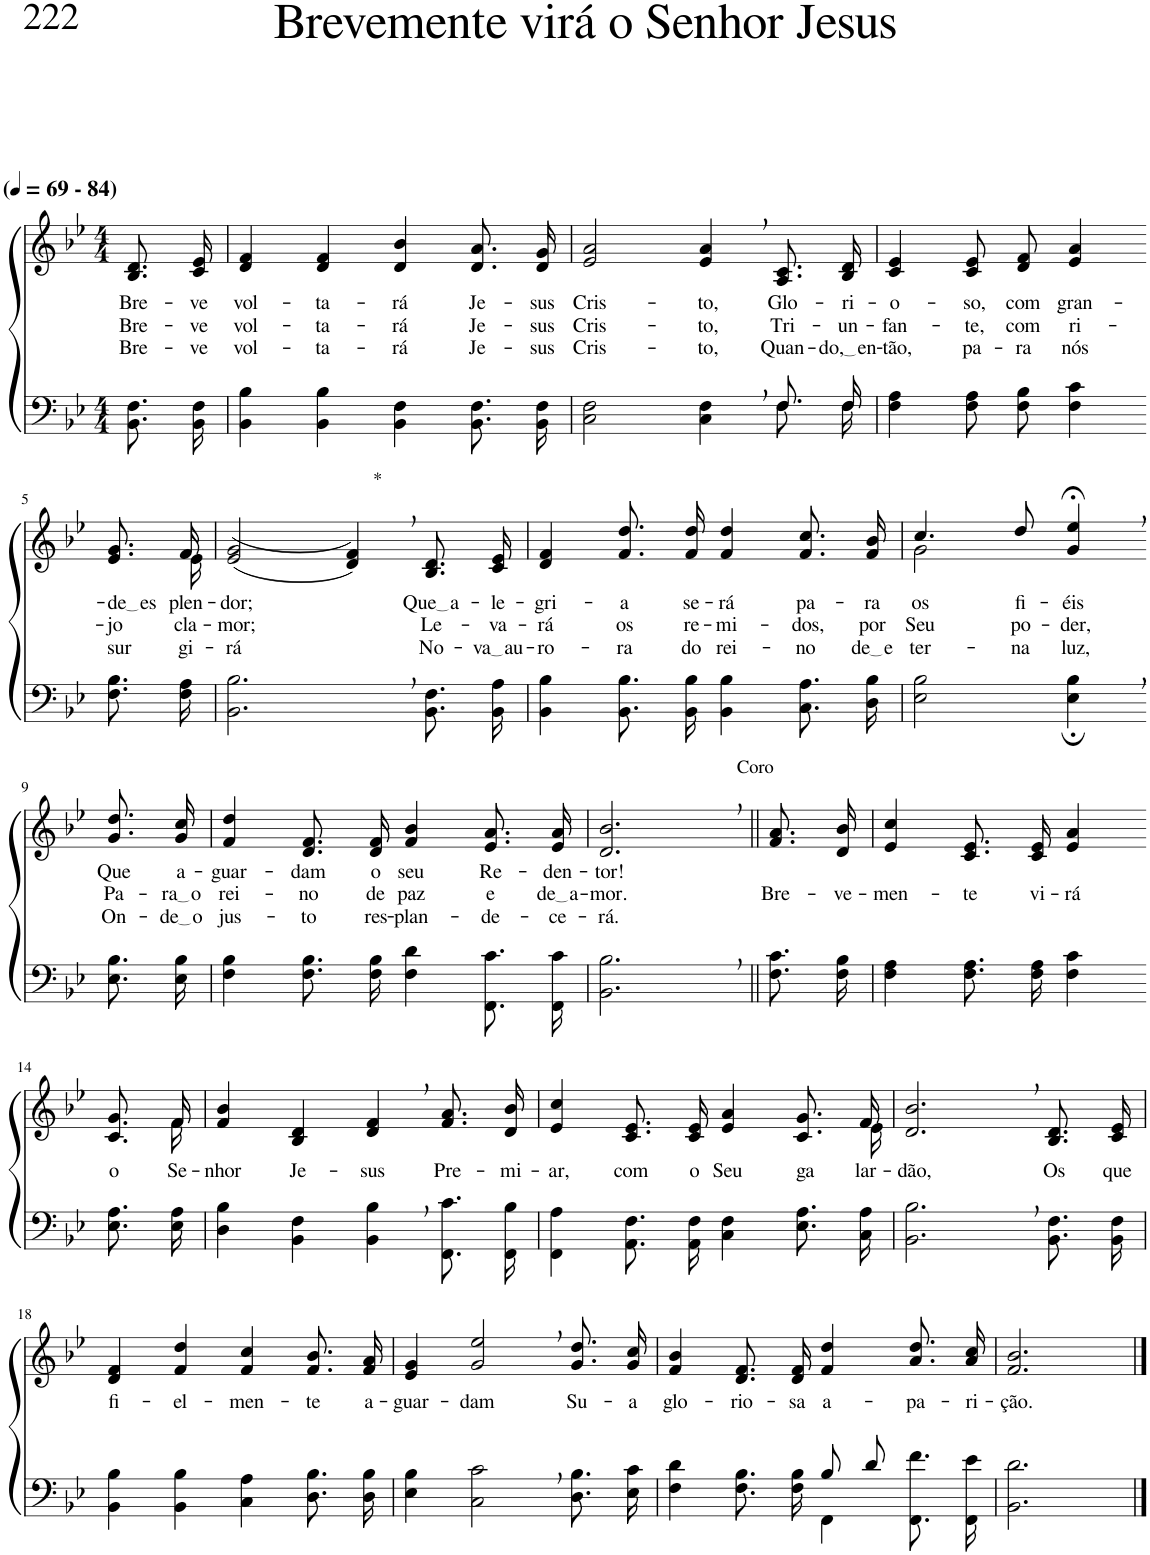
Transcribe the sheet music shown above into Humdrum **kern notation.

**kern	**kern	**text	**text	**text
*part2	*part1	*part1	*part1	*part1
*staff2	*staff1	*staff1	*staff1	*staff1
*I"Parte III e IV	*I"Parte I e II	*	*	*
*clefF4	*clefG2	*	*	*
*k[b-e-]	*k[b-e-]	*	*	*
*M4/4	*M4/4	*	*	*
*MM69	*MM69	*	*	*
=1	=1	=1	=1	=1
!	!LO:TX:a:B:t=(	!	!	!
!	!LO:TX:a:B:t=- 84)	!	!	!
!	!	!LO:LY:b	!LO:LY:b	!LO:LY:b
8.BB-\ 8.F\L	8.B-/ 8.d/L	Bre-	Bre-	Bre-
!	!	!LO:LY:b	!LO:LY:b	!LO:LY:b
16BB-\ 16F\Jk	16c/ 16e-/Jk	-ve	-ve	-ve
=2	=2	=2	=2	=2
!	!	!LO:LY:b	!LO:LY:b	!LO:LY:b
4BB-\ 4B-\	4d/ 4f/	vol-	vol-	vol-
!	!	!LO:LY:b	!LO:LY:b	!LO:LY:b
4BB-\ 4B-\	4d/ 4f/	-ta-	-ta-	-ta-
!	!	!LO:LY:b	!LO:LY:b	!LO:LY:b
4BB-\ 4F\	4d/ 4b-/	-rá	-rá	-rá
!	!	!LO:LY:b	!LO:LY:b	!LO:LY:b
8.BB-\ 8.F\L	8.d/ 8.a/L	Je-	Je-	Je-
!	!	!LO:LY:b	!LO:LY:b	!LO:LY:b
16BB-\ 16F\Jk	16d/ 16g/Jk	-sus	-sus	-sus
=3	=3	=3	=3	=3
*^	*	*	*	*
!	!	!	!LO:LY:b	!LO:LY:b	!LO:LY:b
2.ryy	2C\ 2F\	2e-/ 2a/	Cris-	Cris-	Cris-
!	!	!	!LO:LY:b	!LO:LY:b	!LO:LY:b
.	4C\ 4F\	4e-/, 4a/,	-to,	-to,	-to,
!	!	!	!LO:LY:b	!LO:LY:b	!LO:LY:b
8.F/L	8.F\L	8.A/ 8.c/L	Glo-	Tri-	Quan-
!	!	!	!LO:LY:b	!LO:LY:b	!LO:LY:b
16F/Jk	16F\Jk	16B-/ 16d/Jk	-ri-	-un-	do, en
=4	=4	=4	=4	=4	=4
!	!	!	!LO:LY:b	!LO:LY:b	!LO:LY:b
*v	*v	*	*	*	*
4F\ 4A\	4c/ 4e-/	-o-	-fan-	-tão,
!	!	!LO:LY:b	!LO:LY:b	!LO:LY:b
8F\ 8A\L	8c/ 8e-/L	-so,	-te,	pa-
!	!	!LO:LY:b	!LO:LY:b	!LO:LY:b
8F\ 8B-\J	8d/ 8f/J	com	com	-ra
!	!	!LO:LY:b	!LO:LY:b	!LO:LY:b
4F\ 4c\	4e-/ 4a/	gran-	ri-	nós
!!LO:LB:g=z
=5-	=5-	=5-	=5-	=5-
!	!	!LO:LY:b	!LO:LY:b	!LO:LY:b
*	*^	*	*	*
8.F\ 8.B-\L	8.e-/ 8.g/L	8.ryy	de es	-jo	sur-
!	!	!	!LO:LY:b	!LO:LY:b	!LO:LY:b
16F\ 16A\Jk	16f/Jk	16e-\	-plen-	cla-	-gi-
=6	=6	=6	=6	=6	=6
!	!	!	!LO:LY:b	!LO:LY:b	!LO:LY:b
*	*v	*v	*	*	*
2.BB-\, 2.B-\,	((2e-/ 2g/	-dor;	-mor;	-rá
!	!LO:TX:a:t=*	!	!	!
.	4d/, 4f/,))	.	.	.
!	!	!LO:LY:b	!LO:LY:b	!LO:LY:b
8.BB-\ 8.F\L	8.B-/ 8.d/L	Que a	Le-	No-
!	!	!LO:LY:b	!LO:LY:b	!LO:LY:b
16BB-\ 16A\Jk	16c/ 16e-/Jk	-le-	-va-	va au
=7	=7	=7	=7	=7
!	!	!LO:LY:b	!LO:LY:b	!LO:LY:b
4BB-\ 4B-\	4d/ 4f/	-gri-	-rá	-ro-
!	!	!LO:LY:b	!LO:LY:b	!LO:LY:b
8.BB-\ 8.B-\L	8.f/ 8.dd/L	-a	os	-ra
!	!	!LO:LY:b	!LO:LY:b	!LO:LY:b
16BB-\ 16B-\Jk	16f/ 16dd/Jk	se-	re-	do
!	!	!LO:LY:b	!LO:LY:b	!LO:LY:b
4BB-\ 4B-\	4f/ 4dd/	-rá	-mi-	rei-
!	!	!LO:LY:b	!LO:LY:b	!LO:LY:b
8.C\ 8.A\L	8.f/ 8.cc/L	pa-	-dos,	-no
!	!	!LO:LY:b	!LO:LY:b	!LO:LY:b
16D\ 16B-\Jk	16f/ 16b-/Jk	-ra	por	de e
=8	=8	=8	=8	=8
*	*^	*	*	*
!	!	!	!LO:LY:b	!LO:LY:b	!LO:LY:b
2E-\ 2B-\	4.cc/	2g\	-os	Seu	-ter-
!	!	!	!LO:LY:b	!LO:LY:b	!LO:LY:b
.	8dd/	.	fi-	po-	-na
!	!	!	!LO:LY:b	!LO:LY:b	!LO:LY:b
4E-\;, 4B-\;,	4g/;<, 4ee-/;<,	4ryy	-éis	-der,	luz,
!!LO:LB:g=z
=9-	=9-	=9-	=9-	=9-	=9-
!	!	!	!LO:LY:b	!LO:LY:b	!LO:LY:b
*	*v	*v	*	*	*
8.E-\ 8.B-\L	8.g/ 8.dd/L	Que	Pa-	On-
!	!	!LO:LY:b	!LO:LY:b	!LO:LY:b
16E-\ 16B-\Jk	16g/ 16cc/Jk	a-	ra o	de o
=10	=10	=10	=10	=10
!	!	!LO:LY:b	!LO:LY:b	!LO:LY:b
4F\ 4B-\	4f/ 4dd/	-guar-	rei-	jus-
!	!	!LO:LY:b	!LO:LY:b	!LO:LY:b
8.F\ 8.B-\L	8.d/ 8.f/L	-dam	-no	-to
!	!	!LO:LY:b	!LO:LY:b	!LO:LY:b
16F\ 16B-\Jk	16d/ 16f/Jk	o	de	res-
!	!	!LO:LY:b	!LO:LY:b	!LO:LY:b
4F\ 4d\	4f/ 4b-/	seu	paz	-plan-
!	!	!LO:LY:b	!LO:LY:b	!LO:LY:b
8.FF\ 8.c\L	8.e-/ 8.a/L	Re-	e	-de-
!	!	!LO:LY:b	!LO:LY:b	!LO:LY:b
16FF\ 16c\Jk	16e-/ 16a/Jk	-den-	de a	-ce-
=11	=11	=11	=11	=11
!	!LO:TX:a:t=Coro	!	!	!
!	!	!LO:LY:b	!LO:LY:b	!LO:LY:b
2.BB-\, 2.B-\,	2.d/, 2.b-/,	-tor!	-mor.	-rá.
=12||	=12||	=12||	=12||	=12||
!	!	!	!LO:LY:b	!
8.F\ 8.c\L	8.f/ 8.a/L	.	Bre-	.
!	!	!	!LO:LY:b	!
16F\ 16B-\Jk	16d/ 16b-/Jk	.	-ve-	.
=13	=13	=13	=13	=13
!	!	!	!LO:LY:b	!
4F\ 4A\	4e-/ 4cc/	.	-men-	.
!	!	!	!LO:LY:b	!
8.F\ 8.A\L	8.c/ 8.e-/L	.	-te	.
!	!	!	!LO:LY:b	!
16F\ 16A\Jk	16c/ 16e-/Jk	.	vi-	.
!	!	!	!LO:LY:b	!
4F\ 4c\	4e-/ 4a/	.	-rá	.
!!LO:LB:g=z
=14-	=14-	=14-	=14-	=14-
*	*^	*	*	*
!	!	!	!LO:LY:b	!	!
8.E-\ 8.A\L	8.ryy	8.c/ 8.g/L	o	.	.
!	!	!	!LO:LY:b	!	!
16E-\ 16A\Jk	16f\	16f/Jk	Se-	.	.
=15	=15	=15	=15	=15	=15
!	!	!	!LO:LY:b	!	!
*	*v	*v	*	*	*
4D\ 4B-\	4f/ 4b-/	-nhor	.	.
!	!	!LO:LY:b	!	!
4BB-\ 4F\	4B-/ 4d/	Je-	.	.
!	!	!LO:LY:b	!	!
4BB-\, 4B-\,	4d/, 4f/,	-sus	.	.
!	!	!LO:LY:b	!	!
8.FF\ 8.c\L	8.f/ 8.a/L	Pre-	.	.
!	!	!LO:LY:b	!	!
16FF\ 16B-\Jk	16d/ 16b-/Jk	-mi-	.	.
=16	=16	=16	=16	=16
!	!	!LO:LY:b	!	!
*	*^	*	*	*
4FF\ 4A\	4e-/ 4cc/	2...ryy	-ar,	.	.
!	!	!	!LO:LY:b	!	!
8.AA/ 8.F/L	8.c/ 8.e-/L	.	com	.	.
!	!	!	!LO:LY:b	!	!
16AA/ 16F/Jk	16c/ 16e-/Jk	.	o	.	.
!	!	!	!LO:LY:b	!	!
4C\ 4F\	4e-/ 4a/	.	Seu	.	.
!	!	!	!LO:LY:b	!	!
8.E-\ 8.A\L	8.c/ 8.g/L	.	ga-	.	.
!	!	!	!LO:LY:b	!	!
16C\ 16A\Jk	16f/Jk	16e-\	-lar-	.	.
=17	=17	=17	=17	=17	=17
!	!	!	!LO:LY:b	!	!
*	*v	*v	*	*	*
2.BB-\, 2.B-\,	2.d/, 2.b-/,	-dão,	.	.
!	!	!LO:LY:b	!	!
8.BB-\ 8.F\L	8.B-/ 8.d/L	Os	.	.
!	!	!LO:LY:b	!	!
16BB-\ 16F\Jk	16c/ 16e-/Jk	que	.	.
!!LO:LB:g=z
=18	=18	=18	=18	=18
!	!	!LO:LY:b	!	!
4BB-\ 4B-\	4d/ 4f/	fi-	.	.
!	!	!LO:LY:b	!	!
4BB-\ 4B-\	4f/ 4dd/	-el-	.	.
!	!	!LO:LY:b	!	!
4C\ 4A\	4f/ 4cc/	-men-	.	.
!	!	!LO:LY:b	!	!
8.D\ 8.B-\L	8.f/ 8.b-/L	-te	.	.
!	!	!LO:LY:b	!	!
16D\ 16B-\Jk	16f/ 16a/Jk	a-	.	.
=19	=19	=19	=19	=19
!	!	!LO:LY:b	!	!
4E-\ 4B-\	4e-/ 4g/	-guar-	.	.
!	!	!LO:LY:b	!	!
2C\, 2c\,	2g/, 2ee-/,	-dam	.	.
!	!	!LO:LY:b	!	!
8.D\ 8.B-\L	8.g/ 8.dd/L	Su-	.	.
!	!	!LO:LY:b	!	!
16E-\ 16c\Jk	16g/ 16cc/Jk	-a	.	.
=20	=20	=20	=20	=20
*^	*	*	*	*
!	!	!	!LO:LY:b	!	!
2ryy	4F\ 4d\	4f/ 4b-/	glo-	.	.
!	!	!	!LO:LY:b	!	!
.	8.F\ 8.B-\L	8.d/ 8.f/L	-rio-	.	.
!	!	!	!LO:LY:b	!	!
.	16F\ 16B-\Jk	16d/ 16f/Jk	-sa	.	.
!	!	!	!LO:LY:b	!	!
8B-/L	4FF\	4f/ 4dd/	a-	.	.
8d/J	.	.	.	.	.
!	!	!	!LO:LY:b	!	!
4ryy	8.FF\ 8.f\L	8.a\ 8.dd\L	-pa-	.	.
!	!	!	!LO:LY:b	!	!
.	16FF\ 16e-\Jk	16a\ 16cc\Jk	-ri-	.	.
=21	=21	=21	=21	=21	=21
!	!	!	!LO:LY:b	!	!
*v	*v	*	*	*	*
2.BB-\ 2.d\	2.f/ 2.b-/	-ção.	.	.
==	==	==	==	==
*-	*-	*-	*-	*-
